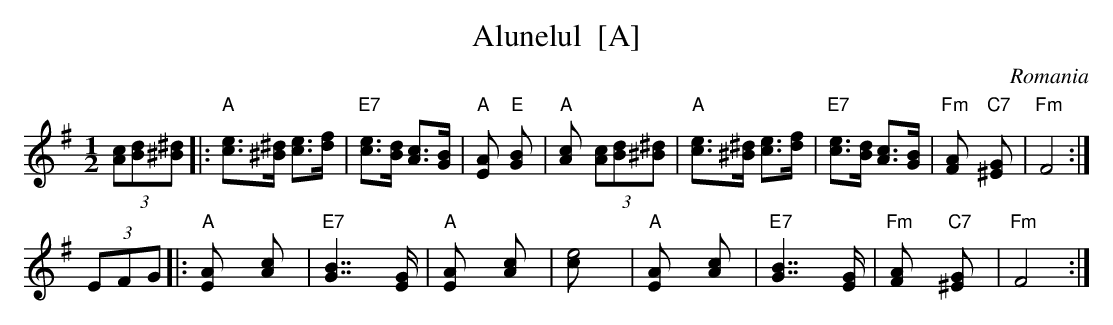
X:1
T: Alunelul  [A]
O: Romania
M: 1/2
L: 1/8
K: G
(3[cA][dB][^d^B] \
|: "A"[ec]>[^d^B] [ec]>[fd] | "E7"[ec]>[dB] [cA]>[BG] \
| "A"[A2E] "E"[B2G] | "A"[c2A] (3[cA][dB][^d^B] \
| "A"[ec]>[^d^B] [ec]>[fd] | "E7"[ec]>[dB] [cA]>[BG] \
| "Fm"[A2F] "C7"[G2^E] | "Fm"[F4] :|
(3EFG \
|: "A"[A2E] [c2A] | "E7"[B2G2]>>[G2E2] \
| "A"[A2E] [c2A] | [e4c] \
| "A"[A2E] [c2A] | "E7"[B2G2]>>[G2E2] \
| "Fm"[A2F] "C7"[G2^E] | "Fm"[F4] :|
